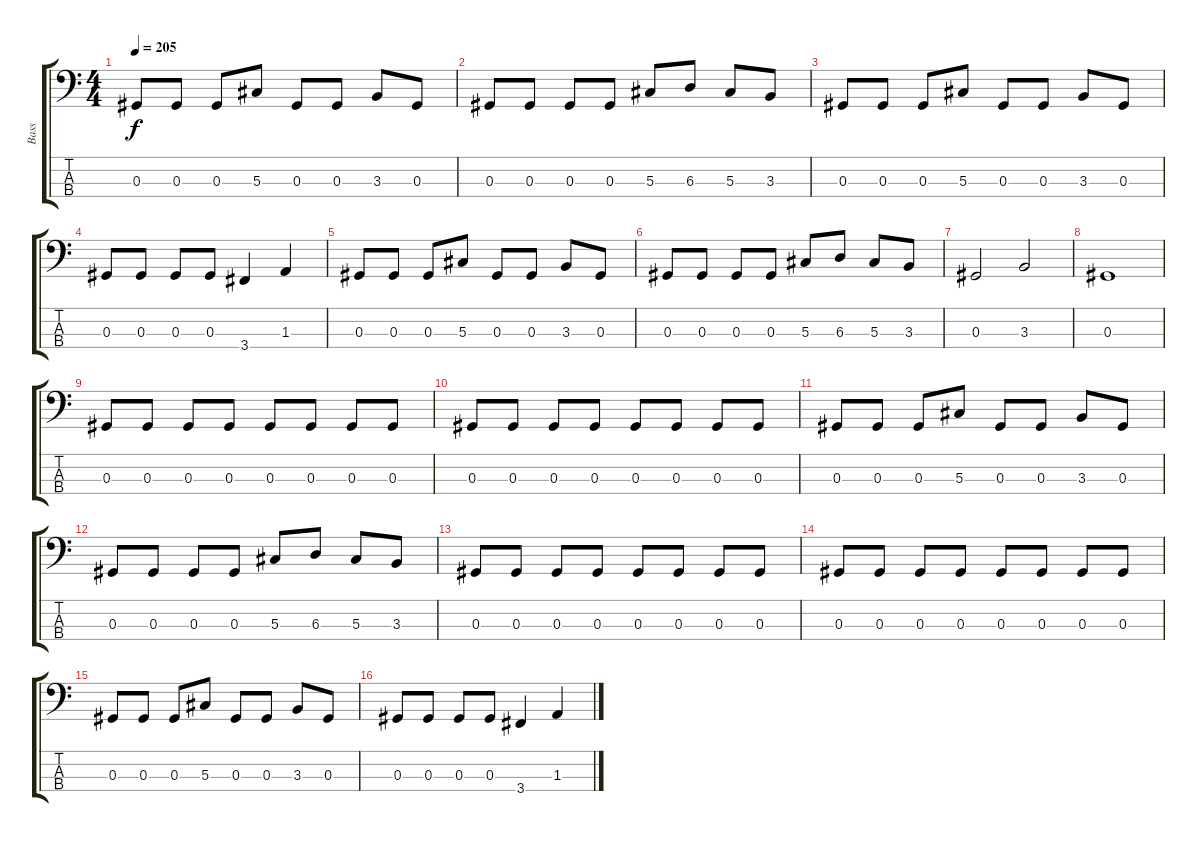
\track ("Bass" "Bass") {instrument electricbassfinger}
\staff {score tabs}
\tuning (Gb2 Db2 Ab1 Eb1) {hide}
\ts (4 4)
\tempo 205
\clef f4
\ks c
0.3.8{dy f} 0.3.8 0.3.8 5.3.8 0.3.8 0.3.8 3.3.8 0.3.8 |
0.3.8 0.3.8 0.3.8 0.3.8 5.3.8 6.3.8 5.3.8 3.3.8 |
0.3.8 0.3.8 0.3.8 5.3.8 0.3.8 0.3.8 3.3.8 0.3.8 |
0.3.8 0.3.8 0.3.8 0.3.8 3.4.4 1.3.4 |
0.3.8 0.3.8 0.3.8 5.3.8 0.3.8 0.3.8 3.3.8 0.3.8 |
0.3.8 0.3.8 0.3.8 0.3.8 5.3.8 6.3.8 5.3.8 3.3.8 |
0.3.2 3.3.2 |
0.3.1 |
0.3.8 0.3.8 0.3.8 0.3.8 0.3.8 0.3.8 0.3.8 0.3.8 |
0.3.8 0.3.8 0.3.8 0.3.8 0.3.8 0.3.8 0.3.8 0.3.8 |
0.3.8 0.3.8 0.3.8 5.3.8 0.3.8 0.3.8 3.3.8 0.3.8 |
0.3.8 0.3.8 0.3.8 0.3.8 5.3.8 6.3.8 5.3.8 3.3.8 |
0.3.8 0.3.8 0.3.8 0.3.8 0.3.8 0.3.8 0.3.8 0.3.8 |
0.3.8 0.3.8 0.3.8 0.3.8 0.3.8 0.3.8 0.3.8 0.3.8 |
0.3.8 0.3.8 0.3.8 5.3.8 0.3.8 0.3.8 3.3.8 0.3.8 |
0.3.8 0.3.8 0.3.8 0.3.8 3.4.4 1.3.4
